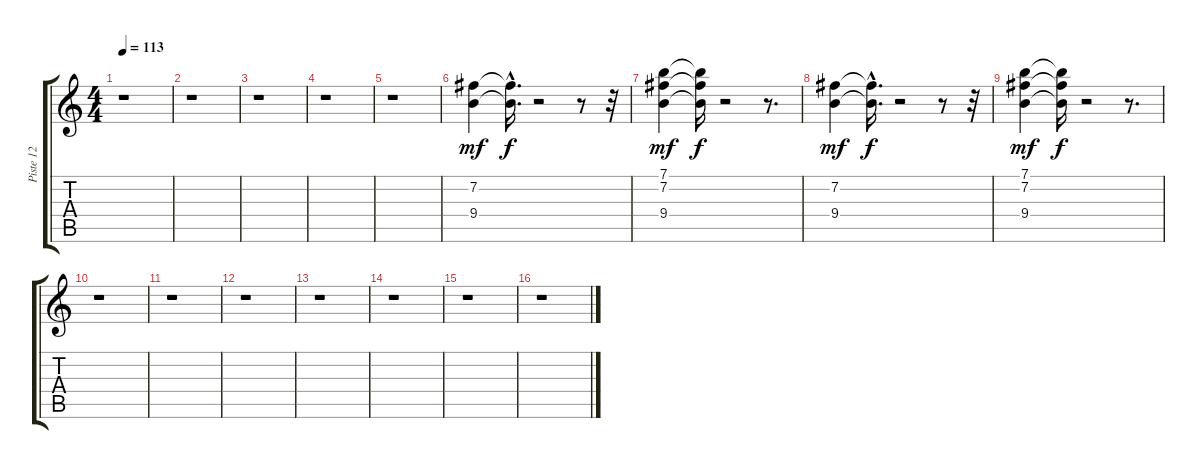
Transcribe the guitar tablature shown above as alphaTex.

\track ("Piste 12" "Piste 12") {instrument electricguitarclean}
\staff {score tabs}
\tuning (E4 B3 G3 D3 A2 E2) {hide}
\ts (4 4)
\tempo 113
\clef g2
\ks c
r.1{dy mf} |
r.1 |
r.1 |
r.1 |
r.1 |
(7.2 9.4).4 (7.2{hac t} 9.4{hac t}).16{d dy f} r.2 r.8 r.32 |
(7.1 7.2 9.4).4{dy mf} (7.1{t} 7.2{t} 9.4{t}).16{dy f} r.2 r.8{d} |
(7.2 9.4).4{dy mf} (7.2{hac t} 9.4{hac t}).16{d dy f} r.2 r.8 r.32 |
(7.1 7.2 9.4).4{dy mf} (7.1{t} 7.2{t} 9.4{t}).16{dy f} r.2 r.8{d} |
r.1 |
r.1 |
r.1 |
r.1 |
r.1 |
r.1 |
r.1
